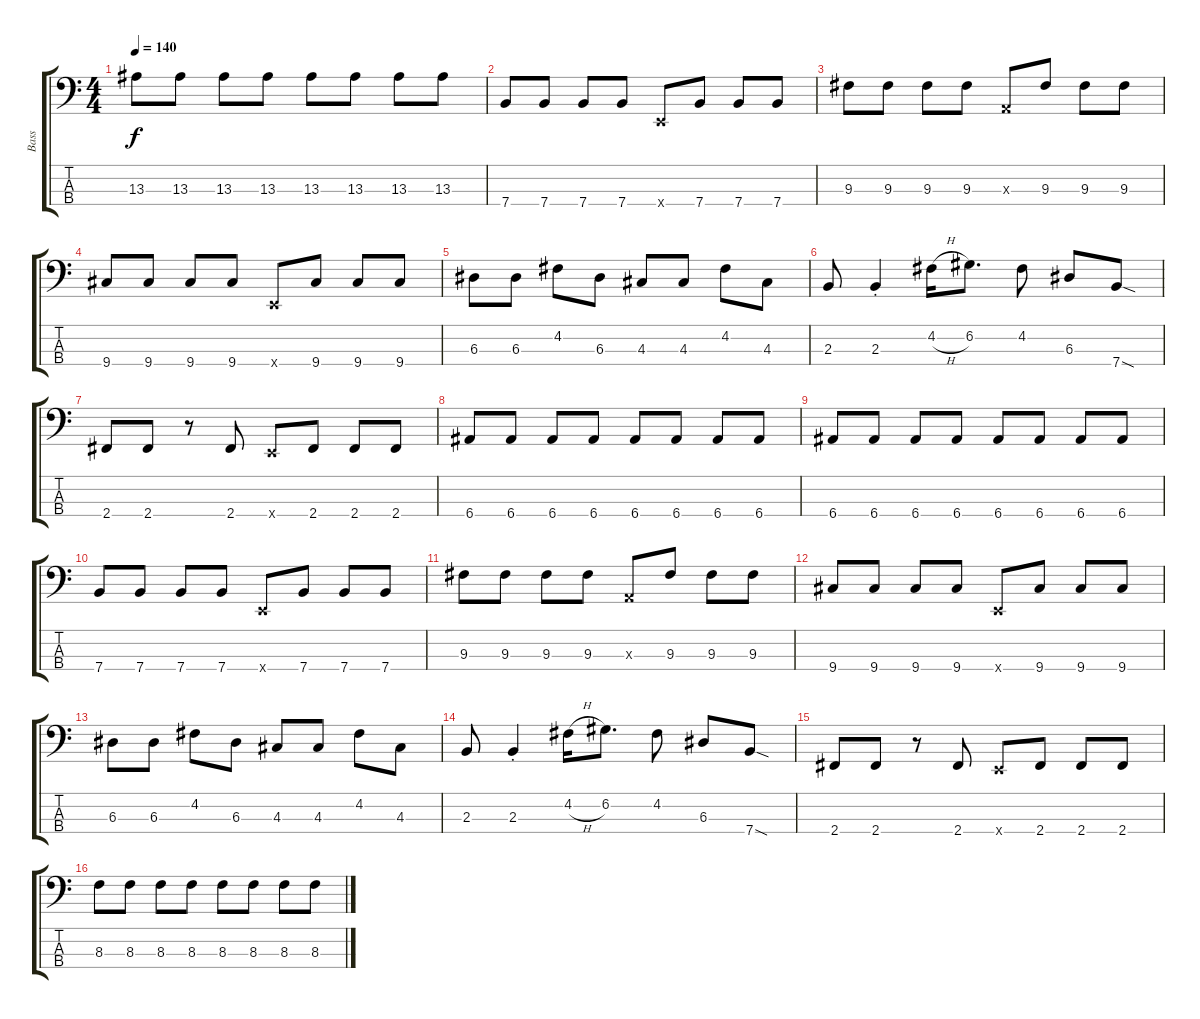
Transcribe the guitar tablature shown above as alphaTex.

\track ("Bass" "Bass") {instrument electricbasspick}
\staff {score tabs}
\tuning (G2 D2 A1 E1) {hide}
\ts (4 4)
\tempo 140
\clef f4
\ks c
13.3.8{dy f} 13.3.8 13.3.8 13.3.8 13.3.8 13.3.8 13.3.8 13.3.8 |
7.4.8 7.4.8 7.4.8 7.4.8 0.4{x}.8 7.4.8 7.4.8 7.4.8 |
9.3.8 9.3.8 9.3.8 9.3.8 0.3{x}.8 9.3.8 9.3.8 9.3.8 |
9.4.8 9.4.8 9.4.8 9.4.8 0.4{x}.8 9.4.8 9.4.8 9.4.8 |
6.3.8 6.3.8 4.2.8 6.3.8 4.3.8 4.3.8 4.2.8 4.3.8 |
2.3.8 2.3{st}.4 4.2{h}.16 6.2.8{d} 4.2.8 6.3.8 7.4{sod}.8 |
2.4.8 2.4.8 r.8 2.4.8 0.4{x}.8 2.4.8 2.4.8 2.4.8 |
6.4.8 6.4.8 6.4.8 6.4.8 6.4.8 6.4.8 6.4.8 6.4.8 |
6.4.8 6.4.8 6.4.8 6.4.8 6.4.8 6.4.8 6.4.8 6.4.8 |
7.4.8 7.4.8 7.4.8 7.4.8 0.4{x}.8 7.4.8 7.4.8 7.4.8 |
9.3.8 9.3.8 9.3.8 9.3.8 0.3{x}.8 9.3.8 9.3.8 9.3.8 |
9.4.8 9.4.8 9.4.8 9.4.8 0.4{x}.8 9.4.8 9.4.8 9.4.8 |
6.3.8 6.3.8 4.2.8 6.3.8 4.3.8 4.3.8 4.2.8 4.3.8 |
2.3.8 2.3{st}.4 4.2{h}.16 6.2.8{d} 4.2.8 6.3.8 7.4{sod}.8 |
2.4.8 2.4.8 r.8 2.4.8 0.4{x}.8 2.4.8 2.4.8 2.4.8 |
8.3.8 8.3.8 8.3.8 8.3.8 8.3.8 8.3.8 8.3.8 8.3{ss}.8
